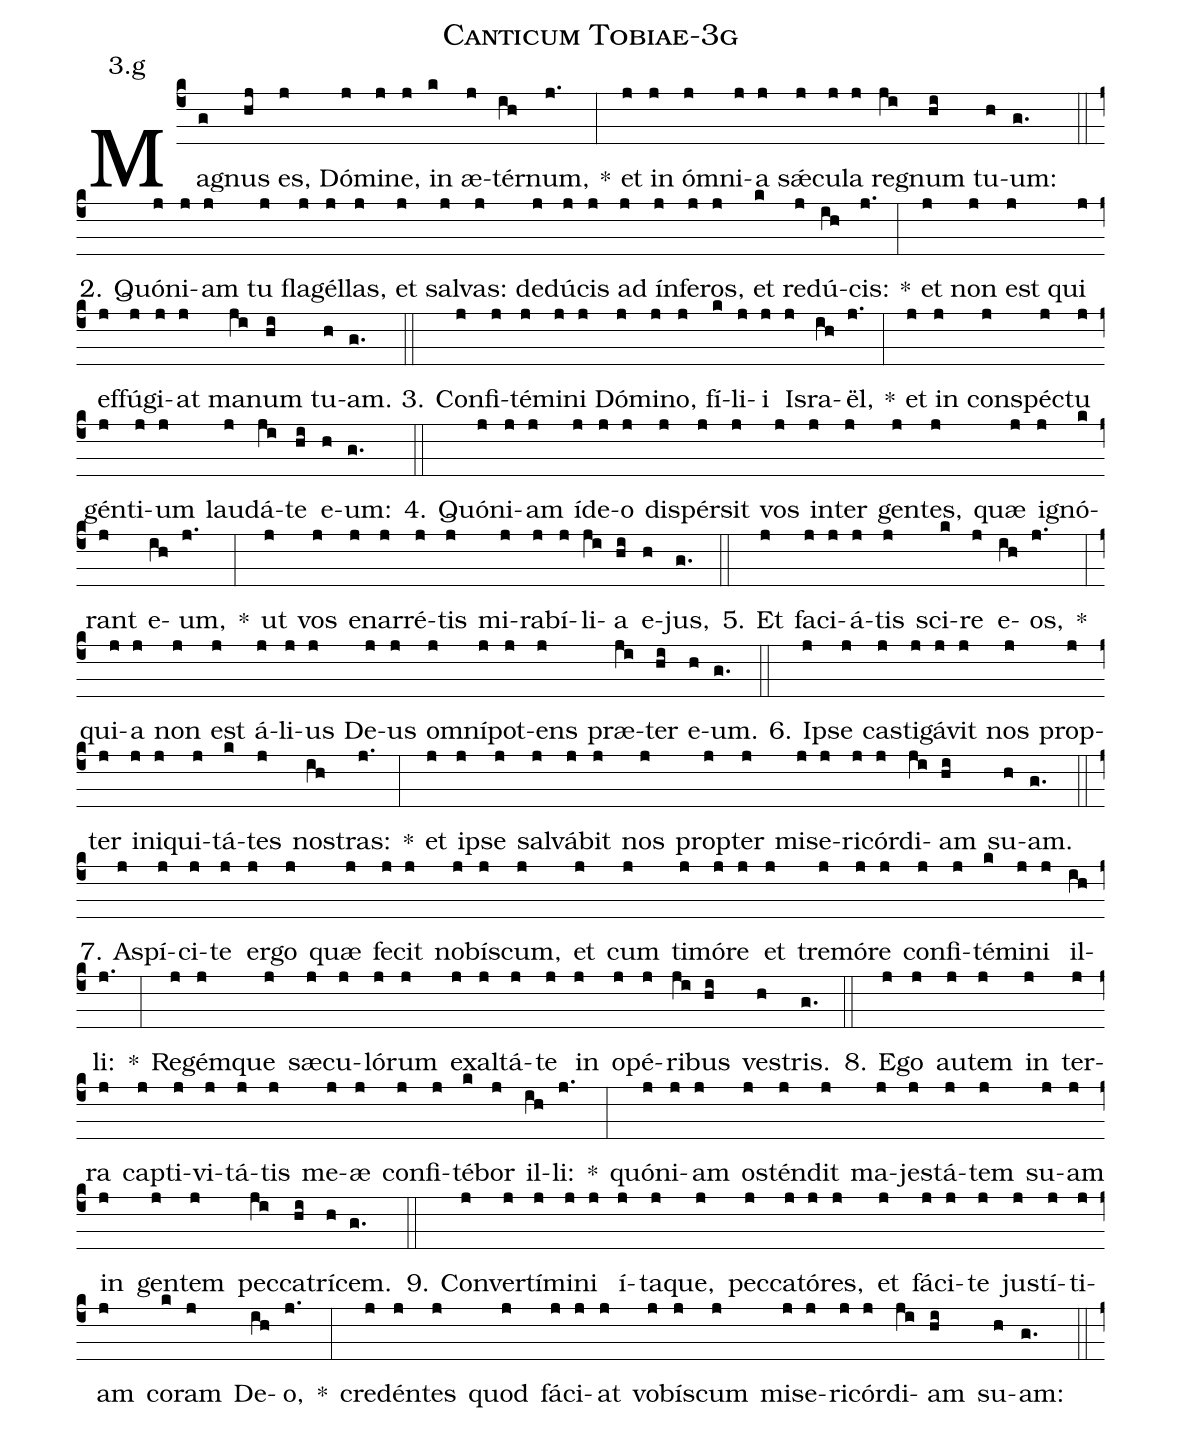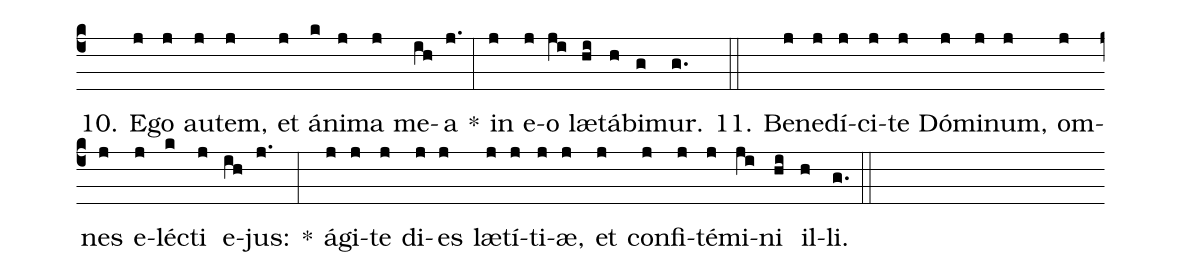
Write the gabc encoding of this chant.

name: Canticum Tobiae-3g;
annotation: 3.g;
%%
(c4)Ma(g)gnus(hj) es,(j) Dó(j)mi(j)ne,(j) in(k) æ(j)tér(ih)num,(j.) *(:) et(j) in(j) óm(j)ni(j)a(j) sǽ(j)cu(j)la(j) re(ji)gnum(hi) tu(h)um:(g.) (::)
2. Quón(j)i(j)am(j) tu(j) fla(j)gél(j)las,(j) et(j) sal(j)vas:(j) de(j)dú(j)cis(j) ad(j) ín(j)fe(j)ros,(j) et(k) re(j)dú(ih)cis:(j.) *(:) et(j) non(j) est(j) qui(j) ef(j)fú(j)gi(j)at(j) ma(ji)num(hi) tu(h)am.(g.) (::)
3. Con(j)fi(j)té(j)mi(j)ni(j) Dó(j)mi(j)no,(j) fí(k)li(j)i(j) Is(j)ra(ih)ël,(j.) *(:) et(j) in(j) con(j)spéc(j)tu(j) gén(j)ti(j)um(j) lau(j)dá(ji)te(hi) e(h)um:(g.) (::)
4. Quón(j)i(j)am(j) íd(j)e(j)o(j) di(j)spér(j)sit(j) vos(j) in(j)ter(j) gen(j)tes,(j) quæ(j) i(j)gnó(k)rant(j) e(ih)um,(j.) *(:) ut(j) vos(j) e(j)nar(j)ré(j)tis(j) mi(j)ra(j)bí(j)li(ji)a(hi) e(h)jus,(g.) (::)
5. Et(j) fa(j)ci(j)á(j)tis(j) sci(k)re(j) e(ih)os,(j.) *(:) qui(j)a(j) non(j) est(j) á(j)li(j)us(j) De(j)us(j) om(j)ní(j)pot(j)ens(j) præ(ji)ter(hi) e(h)um.(g.) (::)
6. Ip(j)se(j) cas(j)ti(j)gá(j)vit(j) nos(j) prop(j)ter(j) in(j)i(j)qui(j)tá(k)tes(j) nos(ih)tras:(j.) *(:) et(j) ip(j)se(j) sal(j)vá(j)bit(j) nos(j) prop(j)ter(j) mi(j)se(j)ri(j)cór(j)di(ji)am(hi) su(h)am.(g.) (::)
7. A(j)spí(j)ci(j)te(j) er(j)go(j) quæ(j) fe(j)cit(j) no(j)bís(j)cum,(j) et(j) cum(j) ti(j)mó(j)re(j) et(j) tre(j)mó(j)re(j) con(j)fi(j)té(k)mi(j)ni(j) il(ih)li:(j.) *(:) Re(j)gém(j)que(j) sæ(j)cu(j)ló(j)rum(j) ex(j)al(j)tá(j)te(j) in(j) o(j)pé(j)ri(ji)bus(hi) ves(h)tris.(g.) (::)
8. E(j)go(j) au(j)tem(j) in(j) ter(j)ra(j) cap(j)ti(j)vi(j)tá(j)tis(j) me(j)æ(j) con(j)fi(j)té(k)bor(j) il(ih)li:(j.) *(:) quón(j)i(j)am(j) os(j)tén(j)dit(j) ma(j)jes(j)tá(j)tem(j) su(j)am(j) in(j) gen(j)tem(j) pec(ji)ca(hi)trí(h)cem.(g.) (::)
9. Con(j)ver(j)tí(j)mi(j)ni(j) í(j)ta(j)que,(j) pec(j)ca(j)tó(j)res,(j) et(j) fá(j)ci(j)te(j) jus(j)tí(j)ti(j)am(j) co(k)ram(j) De(ih)o,(j.) *(:) cre(j)dén(j)tes(j) quod(j) fá(j)ci(j)at(j) vo(j)bís(j)cum(j) mi(j)se(j)ri(j)cór(j)di(ji)am(hi) su(h)am:(g.) (::)
10. E(j)go(j) au(j)tem,(j) et(j) á(k)ni(j)ma(j) me(ih)a(j.) *(:) in(j) e(j)o(ji) læ(hi)tá(h)bi(g)mur.(g.) (::)
11. Be(j)ne(j)dí(j)ci(j)te(j) Dó(j)mi(j)num,(j) om(j)nes(j) e(j)léc(k)ti(j) e(ih)jus:(j.) *(:) á(j)gi(j)te(j) di(j)es(j) læ(j)tí(j)ti(j)æ,(j) et(j) con(j)fi(j)té(j)mi(ji)ni(hi) il(h)li.(g.) (::)
